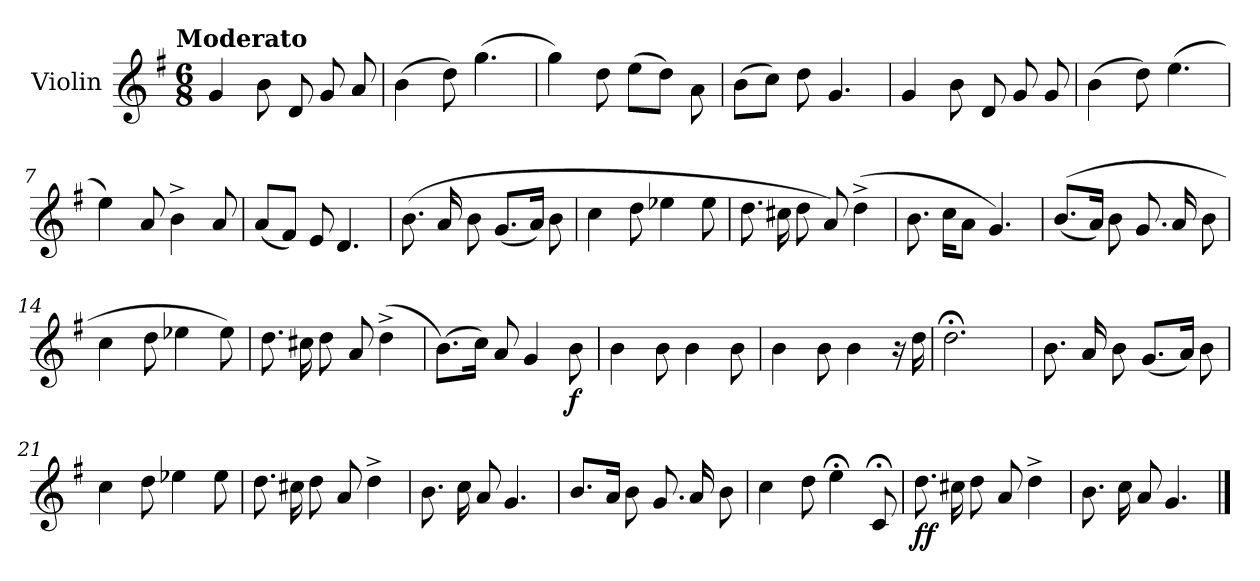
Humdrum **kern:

**kern	**dynam
*part1	*part1
*staff1	*staff1
*I"Violin	*
*I'Vln.	*
*clefG2	*
*k[f#]	*
!!LO:TX:omd:t=Moderato
*M6/8	*
*MM114	*
=1	=1
4g/	.
8b\	.
8d/	.
8g/	.
8a/	.
=2	=2
(>4b\	.
8dd\)	.
(>4.gg\	.
=3	=3
4gg\)	.
8dd\	.
(>8ee\L	.
8dd\J)	.
8a\	.
=4	=4
(>8b\L	.
8cc\J)	.
8dd\	.
4.g/	.
=5	=5
4g/	.
8b\	.
8d/	.
8g/	.
8g/	.
=6	=6
(>4b\	.
8dd\)	.
(>4.ee\	.
!!LO:LB:g=z
=7	=7
4ee\)	.
8a/	.
4b^\	.
8a/	.
=8	=8
(<8a/L	.
8f#/J)	.
8e/	.
4.d/	.
=9	=9
(>8.b\	.
16a/	.
8b\	.
(<8.g/L	.
16a/Jk)	.
8b\	.
=10	=10
4cc\	.
8dd\	.
4ee-X\	.
8ee-\	.
=11	=11
8.dd\	.
16cc#X\	.
8dd\	.
8a/)	.
(>4dd^\	.
=12	=12
8.b\	.
16cc\KL	.
8a\J	.
4.g/)	.
!!LO:LB:g=z
=13	=13
(>(<8.b/L	.
16a/Jk)	.
8b\	.
8.g/	.
16a/	.
8b\	.
=14	=14
4cc\	.
8dd\	.
4ee-X\	.
8ee-\)	.
=15	=15
8.dd\	.
16cc#X\	.
8dd\	.
8a/	.
(>4dd^\	.
=16	=16
(>8.b\L)	.
16cc\Jk)	.
8a/	.
4g/	.
!	!LO:DY:b
8b\	f
=17	=17
4b\	.
8b\	.
4b\	.
8b\	.
=18	=18
4b\	.
8b\	.
4b\	.
16r	.
16dd\	.
!!LO:LB:g=z
=19	=19
2.dd;<\	.
=20	=20
8.b\	.
16a/	.
8b\	.
(<8.g/L	.
16a/Jk)	.
8b\	.
=21	=21
4cc\	.
8dd\	.
4ee-X\	.
8ee-\	.
=22	=22
8.dd\	.
16cc#X\	.
8dd\	.
8a/	.
4dd^\	.
=23	=23
8.b\	.
16cc\	.
8a/	.
4.g/	.
=24	=24
8.b/L	.
16a/Jk	.
8b\	.
8.g/	.
16a/	.
8b\	.
!!LO:LB:g=z
=25	=25
4cc\	.
8dd\	.
4ee;<\	.
8c;</	.
=26	=26
!	!LO:DY:b
8.dd\	ff
16cc#X\	.
8dd\	.
8a/	.
4dd^\	.
=27	=27
8.b\	.
16cc\	.
8a/	.
4.g/	.
==	==
*-	*-
